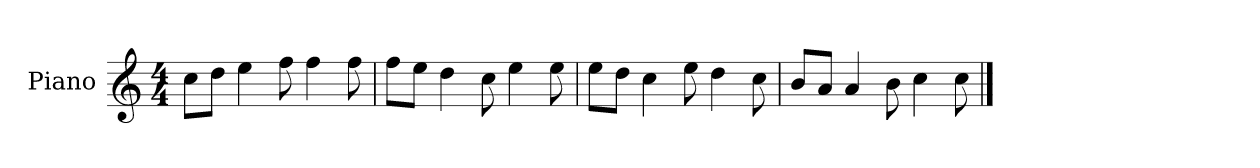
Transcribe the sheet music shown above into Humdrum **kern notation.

**kern
*part1
*staff1
*I"Piano
*I'P-no
*clefG2
*k[]
*M4/4
*MM90
=1
8cc\L
8dd\J
4ee\
8ff\
4ff\
8ff\
=2
8ff\L
8ee\J
4dd\
8cc\
4ee\
8ee\
=3
8ee\L
8dd\J
4cc\
8ee\
4dd\
8cc\
=4
8b/L
8a/J
4a/
8b\
4cc\
8cc\
==
*-
